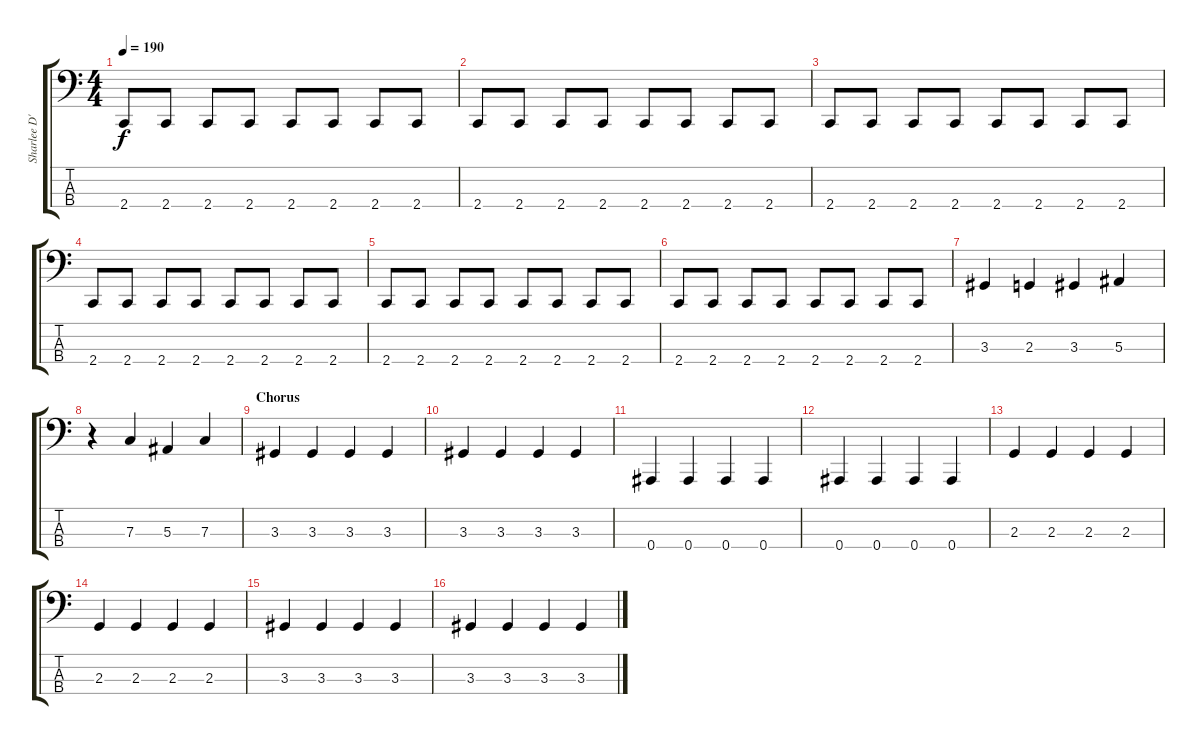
\track ("Sharlee D'Angelo " "Sharlee D'") {instrument electricbassfinger}
\staff {score tabs}
\tuning (Eb2 Bb1 F1 Bb0) {hide}
\ts (4 4)
\tempo 190
\clef f4
\ks c
2.4.8{dy f} 2.4.8 2.4.8 2.4.8 2.4.8 2.4.8 2.4.8 2.4.8 |
2.4.8 2.4.8 2.4.8 2.4.8 2.4.8 2.4.8 2.4.8 2.4.8 |
2.4.8 2.4.8 2.4.8 2.4.8 2.4.8 2.4.8 2.4.8 2.4.8 |
2.4.8 2.4.8 2.4.8 2.4.8 2.4.8 2.4.8 2.4.8 2.4.8 |
2.4.8 2.4.8 2.4.8 2.4.8 2.4.8 2.4.8 2.4.8 2.4.8 |
2.4.8 2.4.8 2.4.8 2.4.8 2.4.8 2.4.8 2.4.8 2.4.8 |
3.3.4 2.3.4 3.3.4 5.3.4 |
r.4 7.3.4 5.3.4 7.3.4 |
\section ("" "Chorus")
3.3.4 3.3.4 3.3.4 3.3.4 |
3.3.4 3.3.4 3.3.4 3.3.4 |
0.4.4 0.4.4 0.4.4 0.4.4 |
0.4.4 0.4.4 0.4.4 0.4.4 |
2.3.4 2.3.4 2.3.4 2.3.4 |
2.3.4 2.3.4 2.3.4 2.3.4 |
3.3.4 3.3.4 3.3.4 3.3.4 |
3.3.4 3.3.4 3.3.4 3.3.4
